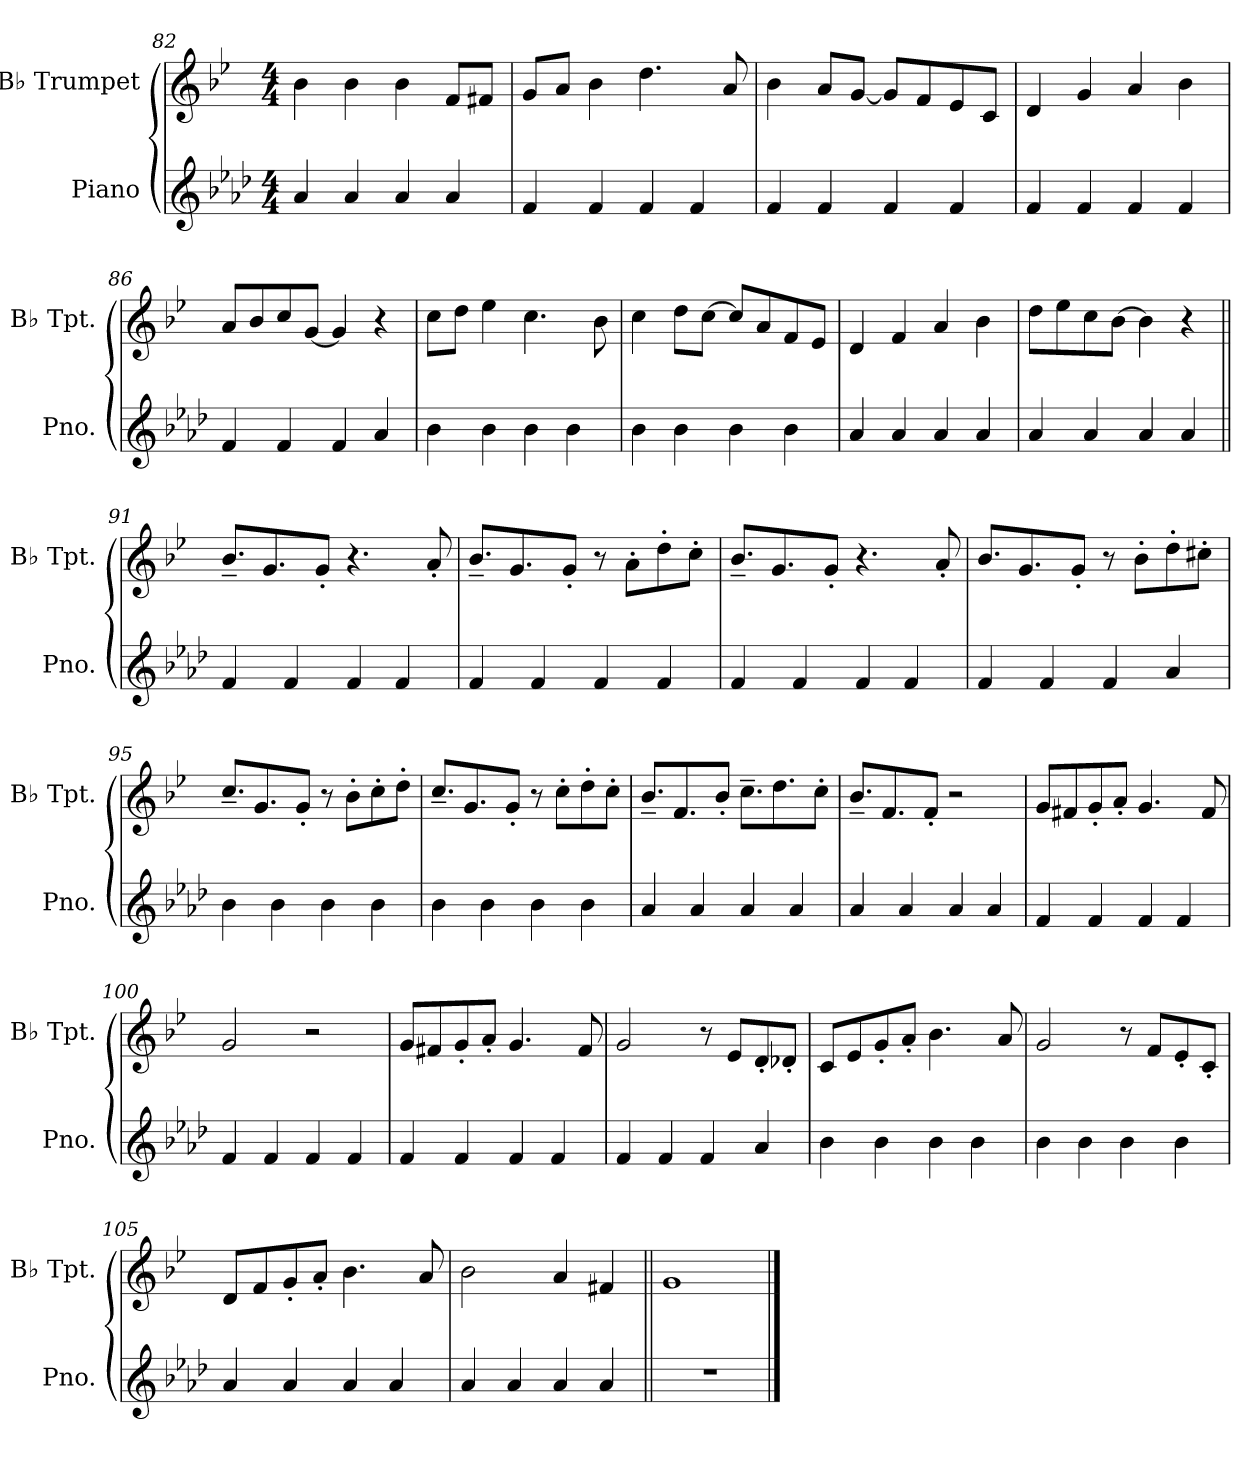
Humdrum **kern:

**kern	**kern
*part2	*part1
*staff2	*staff1
*I"Piano	*I"B♭ Trumpet
*I'Pno.	*I'B♭ Tpt.
*clefG2	*clefG2
*	*ITrd1c2
*k[b-e-a-d-]	*k[b-e-a-d-]
*M4/4	*M4/4
=82	=82
4a-	4a-!
4a-	4a-!
4a-	4a-!
4a-	8e-L
.	8enJ
=83	=83
4f	8fL
.	8gJ
4f	4a-
4f	4.cc
4f	.
.	8g
=84	=84
4f	4a-
4f	8gL
.	[8fJ
4f	8fL]
.	8e-
4f	8d-
.	8B-J
=85	=85
4f	4c
4f	4f
4f	4g
4f	4a-
=86	=86
4f	8gL
.	8a-
4f	8b-
.	[8fJ
4f	4f]
4a-	4r
=87	=87
4b-	8b-L
.	8ccJ
4b-	4dd-
4b-	4.b-
4b-	.
.	8a-
=88	=88
4b-	4b-
4b-	8ccL
.	[8b-J
4b-	8b-L]
.	8g
4b-	8e-
.	8d-J
=89	=89
4a-	4c
4a-	4e-
4a-	4g
4a-	4a-
=90	=90
4a-	8ccL
.	8dd-
4a-	8b-
.	[8a-J
4a-	4a-]
4a-	4r
=91||	=91||
4f	8.a-~L
.	8.f
4f	.
.	8f'J
4f	4.r
4f	.
.	8g'
=92	=92
4f	8.a-~L
.	8.f
4f	.
.	8f'J
4f	8r
.	8g'L
4f	8cc'
.	8b-'J
=93	=93
4f	8.a-~L
.	8.f
4f	.
.	8f'J
4f	4.r
4f	.
.	8g'
=94	=94
4f	8.a-L
.	8.f
4f	.
.	8f'J
4f	8r
.	8a-'L
4a-	8cc'
.	8bn'J
=95	=95
4b-	8.b-~L
.	8.f
4b-	.
.	8f'J
4b-	8r
.	8a-'L
4b-	8b-'
.	8cc'J
=96	=96
4b-	8.b-~L
.	8.f
4b-	.
.	8f'J
4b-	8r
.	8b-'L
4b-	8cc'
.	8b-'J
=97	=97
4a-	8.a-~L
.	8.e-
4a-	.
.	8a-'J
4a-	8.b-~L
.	8.cc
4a-	.
.	8b-'J
=98	=98
4a-	8.a-~L
.	8.e-
4a-	.
.	8e-'J
4a-	2r
4a-	.
=99	=99
4f	8fL
.	8en
4f	8f'
.	8g'J
4f	4.f
4f	.
.	8e
=100	=100
4f	2f
4f	.
4f	2r
4f	.
=101	=101
4f	8fL
.	8en
4f	8f'
.	8g'J
4f	4.f
4f	.
.	8e
=102	=102
4f	2f
4f	.
4f	8r
.	8d-L
4a-	8c'
.	8c-X'J
=103	=103
4b-	8B-L
.	8d-
4b-	8f'
.	8g'J
4b-	4.a-
4b-	.
.	8g
=104	=104
4b-	2f
4b-	.
4b-	8r
.	8e-L
4b-	8d-'
.	8B-'J
=105	=105
4a-	8cL
.	8e-
4a-	8f'
.	8g'J
4a-	4.a-
4a-	.
.	8g
=106	=106
4a-	2a-
4a-	.
4a-	4g
4a-	4en
=107||	=107||
1r	1f
==	==
*-	*-
